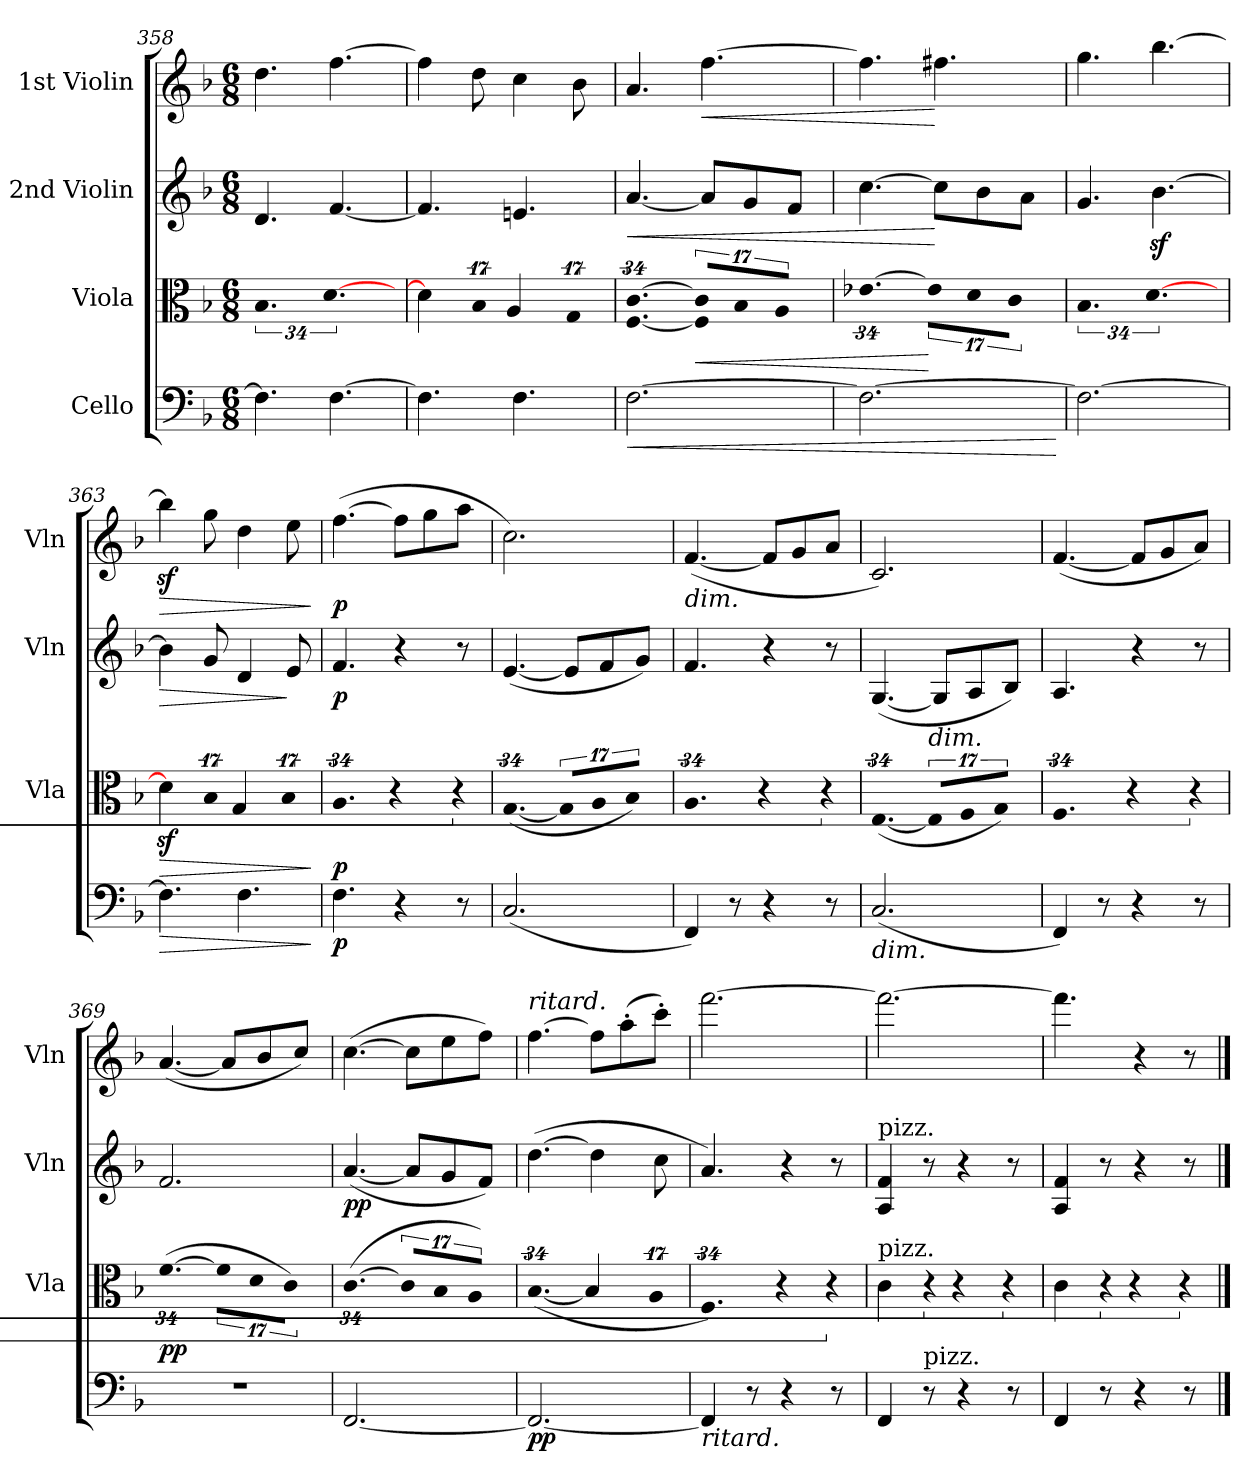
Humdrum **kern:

**kern	**dynam	**kern	**dynam	**kern	**dynam	**kern	**dynam
*part4	*part4	*part3	*part3	*part2	*part2	*part1	*part1
*staff4	*staff4	*staff3	*staff3	*staff2	*staff2	*staff1	*staff1
*I"Cello	*	*I"Viola	*	*I"2nd Violin	*	*I"1st Violin	*
*	*	*I'Vla	*	*I'Vln	*	*I'Vln	*
*clefF4	*	*clefC3	*	*clefG2	*	*clefG2	*
*k[b-]	*	*k[b-]	*	*k[b-]	*	*k[b-]	*
*F:	*	*F:	*	*F:	*	*F:	*
*M6/8	*	*M6/8	*	*M6/8	*	*M6/8	*
=358	=358	=358	=358	=358	=358	=358	=358
!	!	!LO:N:vis=4.	!	!	!	!	!
4.F\]	.	68%25B-/	.	4.d/	.	4.dd\	.
!	!	!LO:N:vis=4.	!	!	!	!	!
.	.	[68%25d\	.	.	.	.	.
[4.F\	.	.	.	[4.f/	.	[4.ff\	.
.	.	68ryy	.	.	.	.	.
=359	=359	=359	=359	=359	=359	=359	=359
4.F\]	.	4d\]	.	4.f/]	.	4ff\]	.
!	!	!LO:N:vis=8	!	!	!	!	!
.	.	17%2B-/	.	.	.	8dd\	.
.	.	4A/	.	.	.	.	.
4.F\	.	.	.	4.en/	.	4cc\	.
!	!	!LO:N:vis=8	!	!	!	!	!
.	.	17%2G/	.	.	.	.	.
.	.	.	.	.	.	8b-\	.
.	.	68ryy	.	.	.	.	.
=360	=360	=360	=360	=360	=360	=360	=360
!	!LO:HP:b	!LO:N:vis=4.	!	!	!LO:HP:b	!	!
[2.F\	<	[68%25F/ [68%25c/	.	[4.a/	<	4.a/	.
!	!	!LO:N:vis=8	!LO:HP:b	!	!	!	!
.	.	17%2F]/ 17%2c]/L	<	.	.	.	.
!	!	!	!	!	!	!	!LO:HP:b
.	.	.	.	8a/L]	.	[4.ff\	<
!	!	!LO:N:vis=8	!	!	!	!	!
.	.	17%2B-/	.	.	.	.	.
.	.	.	.	8g/	.	.	.
!	!	!LO:N:vis=8	!	!	!	!	!
.	.	17%2A/J	.	.	.	.	.
.	.	.	.	8f/J	.	.	.
.	.	34ryy	.	.	.	.	.
=361	=361	=361	=361	=361	=361	=361	=361
!	!	!LO:N:vis=4.	!	!	!	!	!
2.F\_	.	[68%25e-X\	.	[4.cc\	.	4.ff\]	.
!	!	!LO:N:vis=8	!	!	!	!	!
.	.	17%2e-\L]	[	.	.	.	.
.	.	.	.	8cc\L]	[	4.ff#X\	[
!	!	!LO:N:vis=8	!	!	!	!	!
.	.	17%2d\	.	.	.	.	.
.	.	.	.	8b-\	.	.	.
!	!	!LO:N:vis=8	!	!	!	!	!
.	.	17%2c\J	.	.	.	.	.
.	.	.	.	8a\J	.	.	.
.	.	34ryy	.	.	.	.	.
.	[	.	.	.	.	.	.
=362	=362	=362	=362	=362	=362	=362	=362
!	!	!LO:N:vis=4.	!	!	!	!	!
2.F\_	.	68%25B-/	.	4.g/	.	4.gg\	.
!	!	!LO:N:vis=4.	!	!	!	!	!
.	.	[68%25d\	.	.	.	.	.
.	.	.	.	[4.b-z<\	.	[4.bb-\	.
.	.	68ryy	.	.	.	.	.
=363	=363	=363	=363	=363	=363	=363	=363
!	!LO:HP:b	!	!LO:HP:b	!	!LO:HP:b	!	!LO:HP:b
4.F\]	>	4dz<\]	>	4b-\]	>	4bb-z<\]	>
!	!	!LO:N:vis=8	!	!	!	!	!
.	.	17%2B-/	.	8g/	.	8gg\	.
.	.	4G/	.	.	.	.	.
4.F\	.	.	.	4d/	.	4dd\	.
!	!	!LO:N:vis=8	!	!	!	!	!
.	.	17%2B-/	.	.	.	.	.
.	.	.	.	8e/	]	8ee\	.
.	.	68ryy	]	.	.	.	.
.	]	.	.	.	.	.	]
!!LO:LB:g=z
=364	=364	=364	=364	=364	=364	=364	=364
!	!LO:DY:b	!LO:N:vis=4.	!LO:DY:b	!	!LO:DY:b	!	!LO:DY:b
4.F\	p	68%25A/	p	4.f/	p	([4.ff\	p
.	.	4r	.	.	.	.	.
4r	.	.	.	4r	.	8ff\L]	.
.	.	.	.	.	.	8gg\	.
!	!	!LO:N:vis=8	!	!	!	!	!
.	.	17%2r	.	.	.	.	.
8r	.	.	.	8r	.	8aa\J	.
.	.	68ryy	.	.	.	.	.
=365	=365	=365	=365	=365	=365	=365	=365
!	!	!LO:N:vis=4.	!	!	!	!	!
(2.C/	.	([68%25G/	.	([4.e/	.	2.cc\)	.
!	!	!LO:N:vis=8	!	!	!	!	!
.	.	17%2G/L]	.	.	.	.	.
.	.	.	.	8e/L]	.	.	.
!	!	!LO:N:vis=8	!	!	!	!	!
.	.	17%2A/	.	.	.	.	.
.	.	.	.	8f/	.	.	.
!	!	!LO:N:vis=8	!	!	!	!	!
.	.	17%2B-/J)	.	.	.	.	.
.	.	.	.	8g/J)	.	.	.
.	.	34ryy	.	.	.	.	.
=366	=366	=366	=366	=366	=366	=366	=366
!	!	!	!	!	!	!LO:TX:b:i:t=dim.	!
!	!	!LO:N:vis=4.	!	!	!	!	!
4FF/)	.	68%25A/	.	4.f/	.	([4.f/	.
8r	.	.	.	.	.	.	.
.	.	4r	.	.	.	.	.
4r	.	.	.	4r	.	8f/L]	.
.	.	.	.	.	.	8g/	.
!	!	!LO:N:vis=8	!	!	!	!	!
.	.	17%2r	.	.	.	.	.
8r	.	.	.	8r	.	8a/J	.
.	.	68ryy	.	.	.	.	.
=367	=367	=367	=367	=367	=367	=367	=367
!LO:TX:b:i:t=dim.	!	!	!	!	!	!	!
!	!	!LO:N:vis=4.	!	!	!	!	!
(2.C/	.	([68%25E/	.	([4.G/	.	2.c/)	.
!	!	!LO:TX:a:i:t=dim.	!	!	!	!	!
!	!	!LO:N:vis=8	!	!	!	!	!
.	.	17%2E/L]	.	.	.	.	.
.	.	.	.	8G/L]	.	.	.
!	!	!LO:N:vis=8	!	!	!	!	!
.	.	17%2F/	.	.	.	.	.
.	.	.	.	8A/	.	.	.
!	!	!LO:N:vis=8	!	!	!	!	!
.	.	17%2G/J)	.	.	.	.	.
.	.	.	.	8B-/J)	.	.	.
.	.	34ryy	.	.	.	.	.
=368	=368	=368	=368	=368	=368	=368	=368
!	!	!LO:N:vis=4.	!	!	!	!	!
4FF/)	.	68%25F/	.	4.A/	.	([4.f/	.
8r	.	.	.	.	.	.	.
.	.	4r	.	.	.	.	.
4r	.	.	.	4r	.	8f/L]	.
.	.	.	.	.	.	8g/	.
!	!	!LO:N:vis=8	!	!	!	!	!
.	.	17%2r	.	.	.	.	.
8r	.	.	.	8r	.	8a/J)	.
.	.	68ryy	.	.	.	.	.
=369	=369	=369	=369	=369	=369	=369	=369
!	!	!LO:N:vis=4.	!LO:DY:b	!	!	!	!
2.r	.	([68%25f\	pp	2.f/	.	([4.a/	.
!	!	!LO:N:vis=8	!	!	!	!	!
.	.	17%2f\L]	.	.	.	.	.
.	.	.	.	.	.	8a/L]	.
!	!	!LO:N:vis=8	!	!	!	!	!
.	.	17%2d\	.	.	.	.	.
.	.	.	.	.	.	8b-/	.
!	!	!LO:N:vis=8	!	!	!	!	!
.	.	17%2c\J)	.	.	.	.	.
.	.	.	.	.	.	8cc/J)	.
.	.	34ryy	.	.	.	.	.
=370	=370	=370	=370	=370	=370	=370	=370
!	!	!LO:N:vis=4.	!	!	!LO:DY:b	!	!
[2.FF/	.	([68%25c\	.	([4.a/	pp	([4.cc\	.
!	!	!LO:N:vis=8	!	!	!	!	!
.	.	17%2c/L]	.	.	.	.	.
.	.	.	.	8a/L]	.	8cc\L]	.
!	!	!LO:N:vis=8	!	!	!	!	!
.	.	17%2B-/	.	.	.	.	.
.	.	.	.	8g/	.	8ee\	.
!	!	!LO:N:vis=8	!	!	!	!	!
.	.	17%2A/J)	.	.	.	.	.
.	.	.	.	8f/J)	.	8ff\J)	.
.	.	34ryy	.	.	.	.	.
=371	=371	=371	=371	=371	=371	=371	=371
!	!	!	!	!	!	!LO:TX:a:i:t=ritard.	!
!	!LO:DY:b	!LO:N:vis=4.	!	!	!	!	!
2.FF/_	pp	([68%25B-/	.	([4.dd\	.	[4.ff\	.
.	.	4B-/]	.	.	.	.	.
.	.	.	.	4dd\]	.	8ff\L]	.
.	.	.	.	.	.	(8aa'\	.
!	!	!LO:N:vis=8	!	!	!	!	!
.	.	17%2A/	.	.	.	.	.
.	.	.	.	8cc\	.	8ccc'\J)	.
.	.	68ryy	.	.	.	.	.
=372	=372	=372	=372	=372	=372	=372	=372
!LO:TX:b:i:t=ritard.	!	!	!	!	!	!	!
!	!	!LO:N:vis=4.	!	!	!	!	!
4FF/]	.	68%25F/)	.	4.a/)	.	[2.fff\	.
8r	.	.	.	.	.	.	.
.	.	4r	.	.	.	.	.
4r	.	.	.	4r	.	.	.
!	!	!LO:N:vis=8	!	!	!	!	!
.	.	17%2r	.	.	.	.	.
8r	.	.	.	8r	.	.	.
.	.	68ryy	.	.	.	.	.
=373	=373	=373	=373	=373	=373	=373	=373
!	!	!	!	!LO:TX:a:t=pizz.	!	!	!
!	!	!LO:TX:a:t=pizz.	!	!	!	!	!
4FF/	.	4c\	.	4A/ 4f/	.	2.fff\_	.
!LO:TX:a:t=pizz.	!	!	!	!	!	!	!
!	!	!LO:N:vis=8	!	!	!	!	!
8r	.	17%2r	.	8r	.	.	.
.	.	4r	.	.	.	.	.
4r	.	.	.	4r	.	.	.
!	!	!LO:N:vis=8	!	!	!	!	!
.	.	17%2r	.	.	.	.	.
8r	.	.	.	8r	.	.	.
.	.	68ryy	.	.	.	.	.
=374	=374	=374	=374	=374	=374	=374	=374
4FF/	.	4c\	.	4A/ 4f/	.	4.fff\]	.
!	!	!LO:N:vis=8	!	!	!	!	!
8r	.	17%2r	.	8r	.	.	.
.	.	4r	.	.	.	.	.
4r	.	.	.	4r	.	4r	.
!	!	!LO:N:vis=8	!	!	!	!	!
.	.	17%2r	.	.	.	.	.
8r	.	.	.	8r	.	8r	.
.	.	68ryy	.	.	.	.	.
==	==	==	==	==	==	==	==
*-	*-	*-	*-	*-	*-	*-	*-
